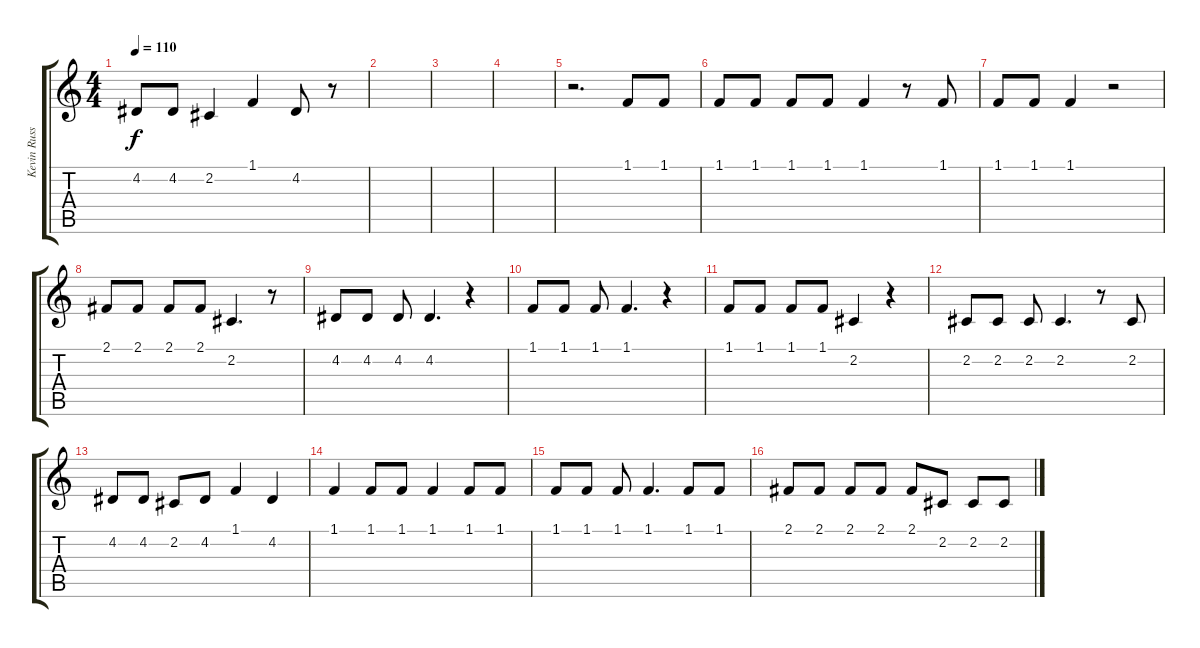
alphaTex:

\track ("Kevin Russel" "Kevin Russ") {instrument baritonesax}
\staff {score tabs}
\tuning (E4 B3 G3 D3 A2 E2) {hide}
\ts (4 4)
\tempo 110
\clef g2
\ks c
4.2.8{dy f} 4.2.8 2.2.4 1.1.4 4.2.8 r.8 |
|
|
|
r.2{d} 1.1.8 1.1.8 |
1.1.8 1.1.8 1.1.8 1.1.8 1.1.4 r.8 1.1.8 |
1.1.8 1.1.8 1.1.4 r.2 |
2.1.8 2.1.8 2.1.8 2.1.8 2.2.4{d} r.8 |
4.2.8 4.2.8 4.2.8 4.2.4{d} r.4 |
1.1.8 1.1.8 1.1.8 1.1.4{d} r.4 |
1.1.8 1.1.8 1.1.8 1.1.8 2.2.4 r.4 |
2.2.8 2.2.8 2.2.8 2.2.4{d} r.8 2.2.8 |
4.2.8 4.2.8 2.2.8 4.2.8 1.1.4 4.2.4 |
1.1.4 1.1.8 1.1.8 1.1.4 1.1.8 1.1.8 |
1.1.8 1.1.8 1.1.8 1.1.4{d} 1.1.8 1.1.8 |
2.1.8 2.1.8 2.1.8 2.1.8 2.1.8 2.2.8 2.2.8 2.2.8
